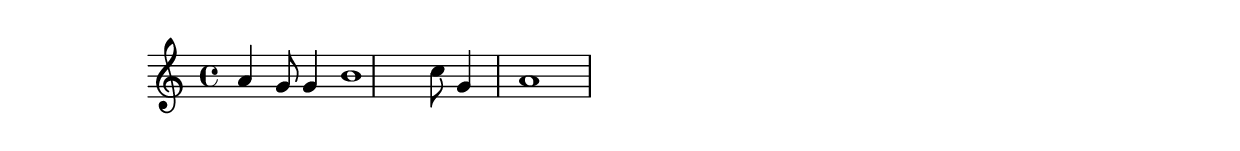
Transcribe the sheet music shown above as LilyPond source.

%{
Welcome to LilyPond
===================

Congratulations, LilyPond has been installed successfully.

Now to take it for the first test run.

  1. Save this file

  2. Select

       Compile > Typeset file

  from the menu.

  The file is processed, and

  3.  The PDF viewer will pop up. Click one of the noteheads.


That's it.  For more information, visit http://lilypond.org .

%}

\version "2.20.0"  % necessary for upgrading to future LilyPond versions.

\relative {
a'4 g8 g4 b1 c8 g4 a1 
}
